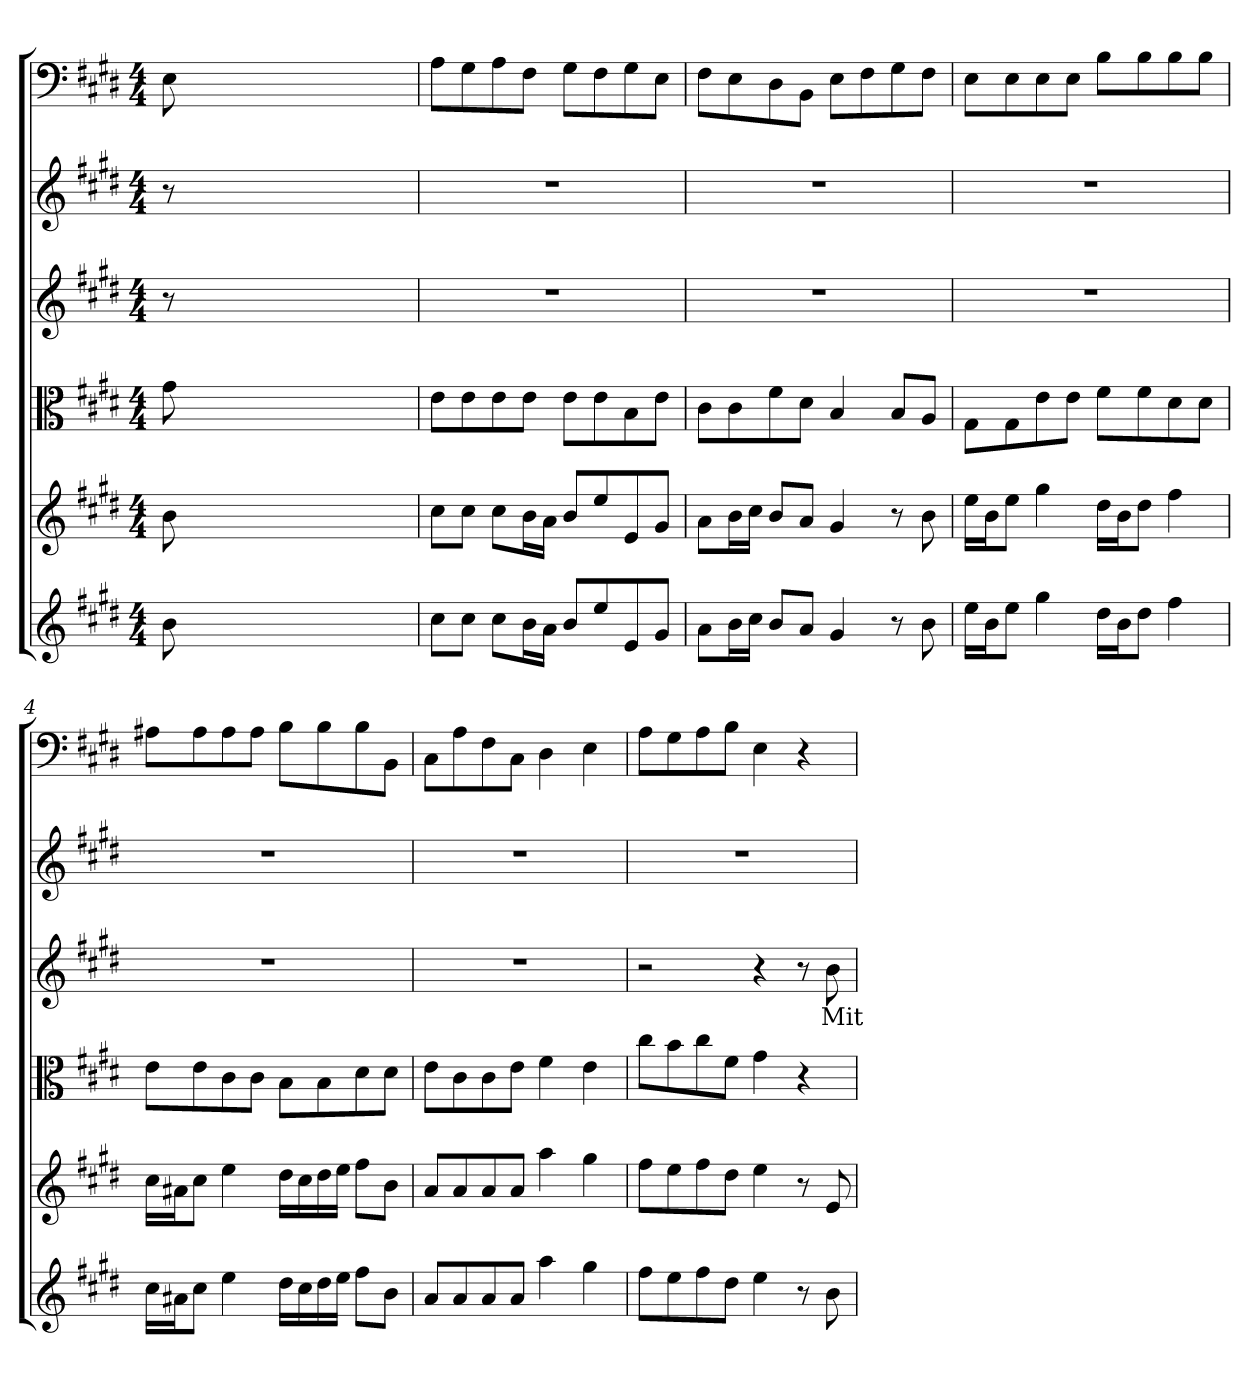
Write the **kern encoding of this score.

**kern	**kern	**kern	**kern	**text	**kern	**kern
*part6	*part5	*part4	*part3	*part3	*part2	*part1
*staff6	*staff5	*staff4	*staff3	*staff3	*staff2	*staff1
*clefG2	*clefG2	*clefC3	*clefG2	*	*clefG2	*clefF4
*k[f#c#g#d#]	*k[f#c#g#d#]	*k[f#c#g#d#]	*k[f#c#g#d#]	*	*k[f#c#g#d#]	*k[f#c#g#d#]
*E:	*E:	*E:	*E:	*	*E:	*E:
*M4/4	*M4/4	*M4/4	*M4/4	*	*M4/4	*M4/4
=	=	=	=	=	=	=
8b\	8b\	8g#\	8r	.	8r	8E\
2ryy	2ryy	2ryy	2ryy	.	2ryy	2ryy
32ryy	32ryy	32ryy	32ryy	.	32ryy	32ryy
32ryy	32ryy	32ryy	32ryy	.	32ryy	32ryy
32ryy	32ryy	32ryy	32ryy	.	32ryy	32ryy
32ryy	32ryy	32ryy	32ryy	.	32ryy	32ryy
32ryy	32ryy	32ryy	32ryy	.	32ryy	32ryy
32ryy	32ryy	32ryy	32ryy	.	32ryy	32ryy
32ryy	32ryy	32ryy	32ryy	.	32ryy	32ryy
32ryy	32ryy	32ryy	32ryy	.	32ryy	32ryy
32ryy	32ryy	32ryy	32ryy	.	32ryy	32ryy
32ryy	32ryy	32ryy	32ryy	.	32ryy	32ryy
32ryy	32ryy	32ryy	32ryy	.	32ryy	32ryy
32ryy	32ryy	32ryy	32ryy	.	32ryy	32ryy
=1	=1	=1	=1	=1	=1	=1
8cc#\L	8cc#\L	8e\L	1r	.	1r	8A\L
8cc#\J	8cc#\J	8e\	.	.	.	8G#\
8cc#\L	8cc#\L	8e\	.	.	.	8A\
16b\L	16b\L	8e\J	.	.	.	8F#\J
16a\JJ	16a\JJ	.	.	.	.	.
8b/L	8b/L	8e\L	.	.	.	8G#\L
8ee/	8ee/	8e\	.	.	.	8F#\
8e/	8e/	8B\	.	.	.	8G#\
8g#/J	8g#/J	8e\J	.	.	.	8E\J
=2	=2	=2	=2	=2	=2	=2
8a\L	8a\L	8c#\L	1r	.	1r	8F#\L
16b\L	16b\L	8c#\	.	.	.	8E\
16cc#\JJ	16cc#\JJ	.	.	.	.	.
8b/L	8b/L	8f#\	.	.	.	8D#\
8a/J	8a/J	8d#\J	.	.	.	8BB\J
4g#/	4g#/	4B/	.	.	.	8E\L
.	.	.	.	.	.	8F#\
8r	8r	8B/L	.	.	.	8G#\
8b\	8b\	8A/J	.	.	.	8F#\J
=3	=3	=3	=3	=3	=3	=3
16ee\LL	16ee\LL	8G#\L	1r	.	1r	8E\L
16b\J	16b\J	.	.	.	.	.
8ee\J	8ee\J	8G#\	.	.	.	8E\
4gg#\	4gg#\	8e\	.	.	.	8E\
.	.	8e\J	.	.	.	8E\J
16dd#\LL	16dd#\LL	8f#\L	.	.	.	8B\L
16b\J	16b\J	.	.	.	.	.
8dd#\J	8dd#\J	8f#\	.	.	.	8B\
4ff#\	4ff#\	8d#\	.	.	.	8B\
.	.	8d#\J	.	.	.	8B\J
=4	=4	=4	=4	=4	=4	=4
16cc#\LL	16cc#\LL	8e\L	1r	.	1r	8A#X\L
16a#X\J	16a#X\J	.	.	.	.	.
8cc#\J	8cc#\J	8e\	.	.	.	8A#\
4ee\	4ee\	8c#\	.	.	.	8A#\
.	.	8c#\J	.	.	.	8A#\J
16dd#\LL	16dd#\LL	8B\L	.	.	.	8B\L
16cc#\	16cc#\	.	.	.	.	.
16dd#\	16dd#\	8B\	.	.	.	8B\
16ee\JJ	16ee\JJ	.	.	.	.	.
8ff#\L	8ff#\L	8d#\	.	.	.	8B\
8b\J	8b\J	8d#\J	.	.	.	8BB\J
=5	=5	=5	=5	=5	=5	=5
8a/L	8a/L	8e\L	1r	.	1r	8C#\L
8a/	8a/	8c#\	.	.	.	8A\
8a/	8a/	8c#\	.	.	.	8F#\
8a/J	8a/J	8e\J	.	.	.	8C#\J
4aa\	4aa\	4f#\	.	.	.	4D#\
4gg#\	4gg#\	4e\	.	.	.	4E\
=6	=6	=6	=6	=6	=6	=6
8ff#\L	8ff#\L	8cc#\L	2r	.	1r	8A\L
8ee\	8ee\	8b\	.	.	.	8G#\
8ff#\	8ff#\	8cc#\	.	.	.	8A\
8dd#\J	8dd#\J	8f#\J	.	.	.	8B\J
4ee\	4ee\	4g#\	4r	.	.	4E\
8r	8r	4r	8r	.	.	4r
8b\	8e/	.	8b\	Mit	.	.
=	=	=	=	=	=	=
*-	*-	*-	*-	*-	*-	*-
